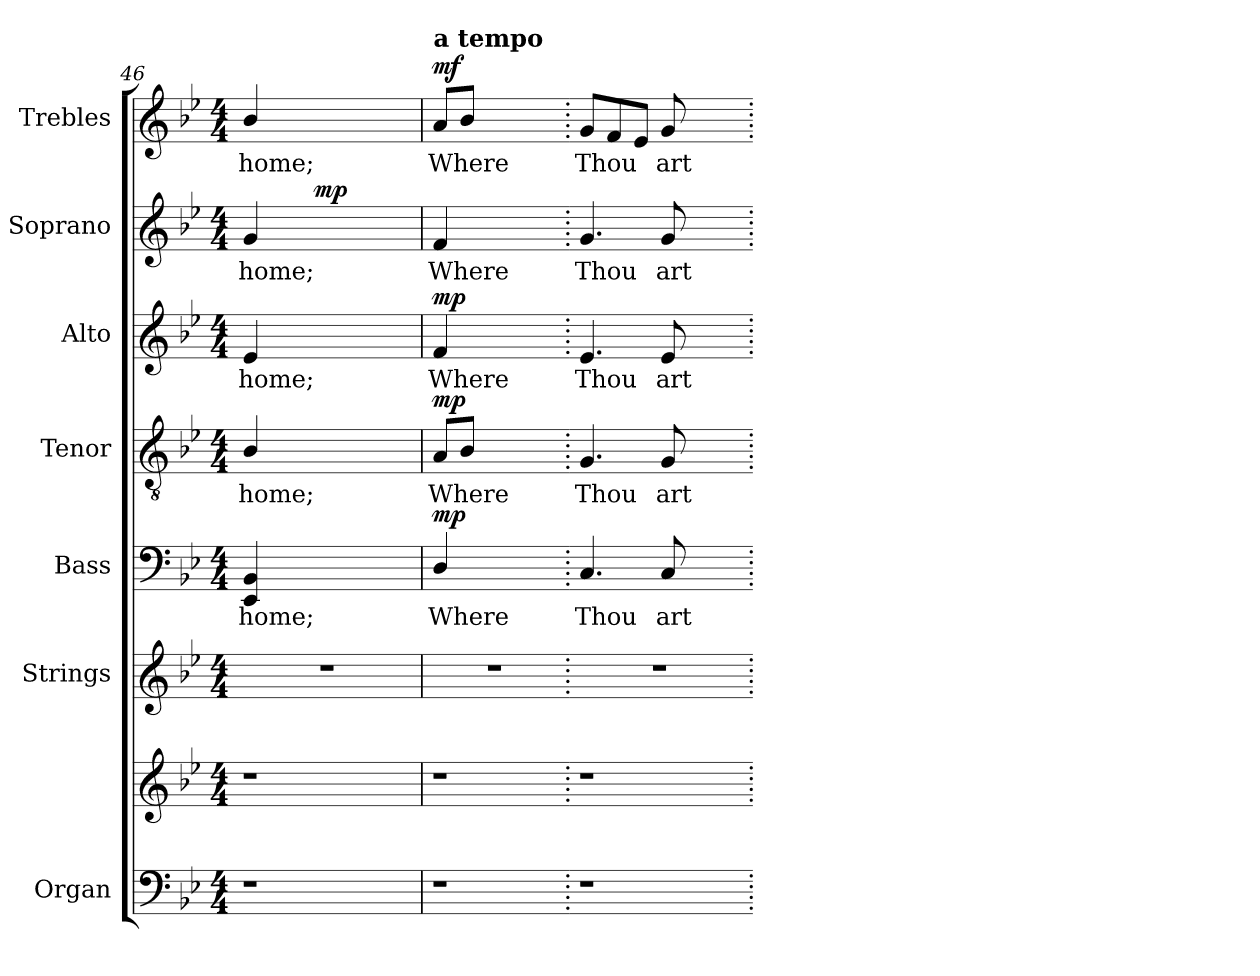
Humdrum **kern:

**kern	**kern	**kern	**kern	**text	**dynam	**kern	**text	**dynam	**kern	**text	**dynam	**kern	**text	**dynam	**kern	**text	**dynam
*part7	*part7	*part6	*part5	*part5	*part5	*part4	*part4	*part4	*part3	*part3	*part3	*part2	*part2	*part2	*part1	*part1	*part1
*staff8	*staff7	*staff6	*staff5	*staff5	*staff5	*staff4	*staff4	*staff4	*staff3	*staff3	*staff3	*staff2	*staff2	*staff2	*staff1	*staff1	*staff1
*I"Organ	*	*I"Strings	*I"Bass	*	*	*I"Tenor	*	*	*I"Alto	*	*	*I"Soprano	*	*	*I"Trebles	*	*
*I'Org.	*	*I'Strings	*I'B.	*	*	*I'T.	*	*	*I'A.	*	*	*I'S.	*	*	*	*	*
*clefF4	*clefG2	*clefG2	*clefF4	*	*	*clefGv2	*	*	*clefG2	*	*	*clefG2	*	*	*clefG2	*	*
*	*	*	*	*	*	*ITrd7c12	*	*	*	*	*	*	*	*	*	*	*
*k[b-e-]	*k[b-e-]	*k[b-e-]	*k[b-e-]	*	*	*k[b-e-]	*	*	*k[b-e-]	*	*	*k[b-e-]	*	*	*k[b-e-]	*	*
*B-:	*B-:	*B-:	*B-:	*	*	*B-:	*	*	*B-:	*	*	*B-:	*	*	*B-:	*	*
*M4/4	*M4/4	*M4/4	*M4/4	*	*	*M4/4	*	*	*M4/4	*	*	*M4/4	*	*	*M4/4	*	*
=46	=46	=46	=46	=46	=46	=46	=46	=46	=46	=46	=46	=46	=46	=46	=46	=46	=46
!LO:N:vis=1	!LO:N:vis=1	!LO:N:vis=1	!	!	!	!	!	!	!	!	!	!	!	!	!	!	!
!	!	!	!	!LO:LY:b:color=#000000	!	!	!	!	!	!	!	!	!	!	!	!	!
!	!	!	!	!	!	!	!LO:LY:b:color=#000000	!	!	!	!	!	!	!	!	!	!
!	!	!	!	!	!	!	!	!	!	!LO:LY:b:color=#000000	!	!	!	!	!	!	!
!	!	!	!	!	!	!	!	!	!	!	!	!	!LO:LY:b:color=#000000	!	!	!	!
!	!	!	!	!	!	!	!	!	!	!	!	!	!	!	!	!LO:LY:b:color=#000000	!
*	*	*	*	*	*	*	*	*	*	*	*	*^	*	*	*	*	*
4r	4r	1r	4EE-i/ 4BB-i	home;	.	4BB-i/	home;	.	4e-i/	home;	.	4gi/	8ryy	home;	.	4b-i/	home;	.
.	.	.	.	.	.	.	.	.	.	.	.	.	16ryy	.	.	.	.	.
.	.	.	.	.	.	.	.	.	.	.	.	.	32ryy	.	.	.	.	.
.	.	.	.	.	.	.	.	.	.	.	.	.	64ryy	.	.	.	.	.
.	.	.	.	.	.	.	.	.	.	.	.	.	128...ryy	.	.	.	.	.
.	.	.	.	.	.	.	.	.	.	.	.	.	2ryy	.	mp	.	.	.
2.ryy	2.ryy	.	2.ryy	.	.	2.ryy	.	.	2.ryy	.	.	2.ryy	.	.	.	2.ryy	.	.
.	.	.	.	.	.	.	.	.	.	.	.	.	4ryy	.	.	.	.	.
.	.	.	.	.	.	.	.	.	.	.	.	.	1024ryy	.	.	.	.	.
=47	=47	=47	=47	=47	=47	=47	=47	=47	=47	=47	=47	=47	=47	=47	=47	=47	=47	=47
!LO:N:vis=1	!LO:N:vis=1	!LO:N:vis=1	!	!	!	!	!	!	!	!	!	!	!	!	!	!	!	!
*	*	*	*	*	*	*	*	*	*	*	*	*v	*v	*	*	*	*	*
*	*	*	*	*	*	*	*	*	*	*	*	*^	*	*	*	*	*
!	!	!	!	!LO:LY:b:color=#000000	!	!	!	!	!	!	!	!	!	!	!	!	!	!
*	*	*	*	*	*	*	*	*	*	*	*	*v	*v	*	*	*	*	*
*	*	*	*	*	*	*	*	*	*	*	*	*^	*	*	*	*	*
!	!	!	!	!	!	!	!LO:LY:b:color=#000000	!	!	!	!	!	!	!	!	!	!	!
*	*	*	*	*	*	*	*	*	*	*	*	*v	*v	*	*	*	*	*
*	*	*	*	*	*	*	*	*	*	*	*	*^	*	*	*	*	*
!	!	!	!	!	!	!	!	!	!	!LO:LY:b:color=#000000	!	!	!	!	!	!	!	!
*	*	*	*	*	*	*	*	*	*	*	*	*v	*v	*	*	*	*	*
*	*	*	*	*	*	*	*	*	*	*	*	*^	*	*	*	*	*
!	!	!	!	!	!	!	!	!	!	!	!	!	!	!LO:LY:b:color=#000000	!	!	!	!
*	*	*	*	*	*	*	*	*	*	*	*	*v	*v	*	*	*	*	*
*	*	*	*	*	*	*	*	*	*	*	*	*^	*	*	*	*	*
!	!	!	!	!	!	!	!	!	!	!	!	!	!	!	!	!LO:TX:a:B:t=a tempo	!	!
!	!	!	!	!	!	!	!	!	!	!	!	!	!	!	!	!	!LO:LY:b:color=#000000	!
*	*	*	*	*	*	*	*	*	*	*	*	*v	*v	*	*	*	*	*
4r	4r	1r	4Di/	Where	mp	8AAi/L	Where	mp	4fi/	Where	mp	4fi/	Where	.	8ai/L	Where	mf
.	.	.	.	.	.	8BB-i/J	.	.	.	.	.	.	.	.	8b-i/J	.	.
2.ryy	2.ryy	.	2.ryy	.	.	2.ryy	.	.	2.ryy	.	.	2.ryy	.	.	2.ryy	.	.
=48.	=48.	=48.	=48.	=48.	=48.	=48.	=48.	=48.	=48.	=48.	=48.	=48.	=48.	=48.	=48.	=48.	=48.
!LO:N:vis=1	!LO:N:vis=1	!LO:N:vis=1	!	!	!	!	!	!	!	!	!	!	!	!	!	!	!
!	!	!	!	!LO:LY:b:color=#000000	!	!	!	!	!	!	!	!	!	!	!	!	!
!	!	!	!	!	!	!	!LO:LY:b:color=#000000	!	!	!	!	!	!	!	!	!	!
!	!	!	!	!	!	!	!	!	!	!LO:LY:b:color=#000000	!	!	!	!	!	!	!
!	!	!	!	!	!	!	!	!	!	!	!	!	!LO:LY:b:color=#000000	!	!	!	!
!	!	!	!	!	!	!	!	!	!	!	!	!	!	!	!	!LO:LY:b:color=#000000	!
2r	2r	1r	4.Ci/	Thou	.	4.GGi/	Thou	.	4.e-i/	Thou	.	4.gi/	Thou	.	8gi/L	Thou	.
.	.	.	.	.	.	.	.	.	.	.	.	.	.	.	8fi/	.	.
.	.	.	.	.	.	.	.	.	.	.	.	.	.	.	8e-i/J	.	.
!	!	!	!	!LO:LY:b:color=#000000	!	!	!	!	!	!	!	!	!	!	!	!	!
!	!	!	!	!	!	!	!LO:LY:b:color=#000000	!	!	!	!	!	!	!	!	!	!
!	!	!	!	!	!	!	!	!	!	!LO:LY:b:color=#000000	!	!	!	!	!	!	!
!	!	!	!	!	!	!	!	!	!	!	!	!	!LO:LY:b:color=#000000	!	!	!	!
!	!	!	!	!	!	!	!	!	!	!	!	!	!	!	!	!LO:LY:b:color=#000000	!
.	.	.	8Ci/	art	.	8GGi/	art	.	8e-i/	art	.	8gi/	art	.	8gi/	art	.
2ryy	2ryy	.	2ryy	.	.	2ryy	.	.	2ryy	.	.	2ryy	.	.	2ryy	.	.
=.	=.	=.	=.	=.	=.	=.	=.	=.	=.	=.	=.	=.	=.	=.	=.	=.	=.
*-	*-	*-	*-	*-	*-	*-	*-	*-	*-	*-	*-	*-	*-	*-	*-	*-	*-
